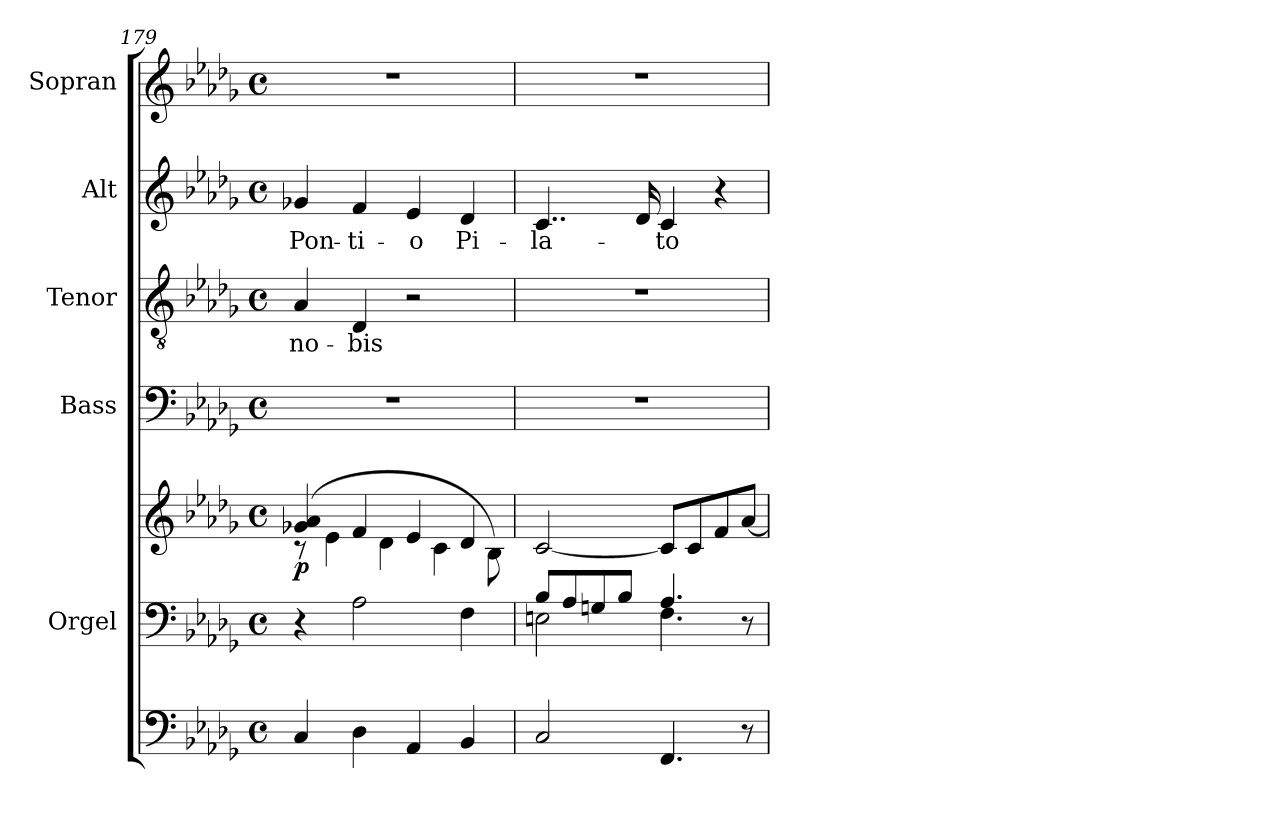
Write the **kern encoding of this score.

**kern	**kern	**kern	**dynam	**kern	**kern	**text	**kern	**text	**kern
*part6	*part5	*part5	*part5	*part4	*part3	*part3	*part2	*part2	*part1
*staff7	*staff6	*staff5	*staff5/6	*staff4	*staff3	*staff3	*staff2	*staff2	*staff1
*	*I"Orgel	*	*	*I"Bass	*I"Tenor	*	*I"Alt	*	*I"Sopran
*	*I'Org.	*	*	*I'B	*I'T	*	*I'A	*	*I'S
*clefF4	*clefF4	*clefG2	*	*clefF4	*clefGv2	*	*clefG2	*	*clefG2
*ITrd7c12	*	*	*	*	*	*	*	*	*
*k[b-e-a-d-g-]	*k[b-e-a-d-g-]	*k[b-e-a-d-g-]	*	*k[b-e-a-d-g-]	*k[b-e-a-d-g-]	*	*k[b-e-a-d-g-]	*	*k[b-e-a-d-g-]
*D-:	*D-:	*D-:	*	*D-:	*D-:	*	*D-:	*	*D-:
*M4/4	*M4/4	*M4/4	*	*M4/4	*M4/4	*	*M4/4	*	*M4/4
*met(c)	*met(c)	*met(c)	*	*met(c)	*met(c)	*	*met(c)	*	*met(c)
=179	=179	=179	=179	=179	=179	=179	=179	=179	=179
*	*	*^	*	*	*	*	*	*	*
!	!	!	!	!LO:DY:b	!	!	!LO:LY:b	!	!LO:LY:b	!
4CC/	4r	(4g-X/ 4a-/	8rc	p	1r	4A-/	no-	4g-X/	Pon-	1r
.	.	.	4e-\	.	.	.	.	.	.	.
!	!	!	!	!	!	!	!LO:LY:b	!	!LO:LY:b	!
4DD-\	2A-\	4f/	.	.	.	4D-/	-bis	4f/	-ti-	.
.	.	.	4d-\	.	.	.	.	.	.	.
!	!	!	!	!	!	!	!	!	!LO:LY:b	!
4AAA-/	.	4e-/	.	.	.	2r	.	4e-/	-o	.
.	.	.	4c\	.	.	.	.	.	.	.
!	!	!	!	!	!	!	!	!	!LO:LY:b	!
4BBB-/	4F\	4d-/	.	.	.	.	.	4d-/	Pi-	.
.	.	.	8B-\)	.	.	.	.	.	.	.
!!LO:PB:g=z
=180	=180	=180	=180	=180	=180	=180	=180	=180	=180	=180
*	*^	*	*	*	*	*	*	*	*	*
!	!	!	!	!	!	!	!	!	!	!LO:LY:b	!
*	*	*	*v	*v	*	*	*	*	*	*	*
2CC/	8B-/L	2En\	[2c/	.	1r	1r	.	4..c/	-la-	1r
.	8A-/	.	.	.	.	.	.	.	.	.
.	8Gn/	.	.	.	.	.	.	.	.	.
.	8B-/J	.	.	.	.	.	.	.	.	.
.	.	.	.	.	.	.	.	16d-/	.	.
!	!	!	!	!	!	!	!	!	!LO:LY:b	!
4.FFF/	4.A-/	4.F\	8c/L]	.	.	.	.	4c/	-to	.
.	.	.	8c/	.	.	.	.	.	.	.
.	.	.	8f/	.	.	.	.	4r	.	.
8r	8r	8ryy	[8a-/J	.	.	.	.	.	.	.
*	*v	*v	*	*	*	*	*	*	*	*
=	=	=	=	=	=	=	=	=	=
*-	*-	*-	*-	*-	*-	*-	*-	*-	*-
